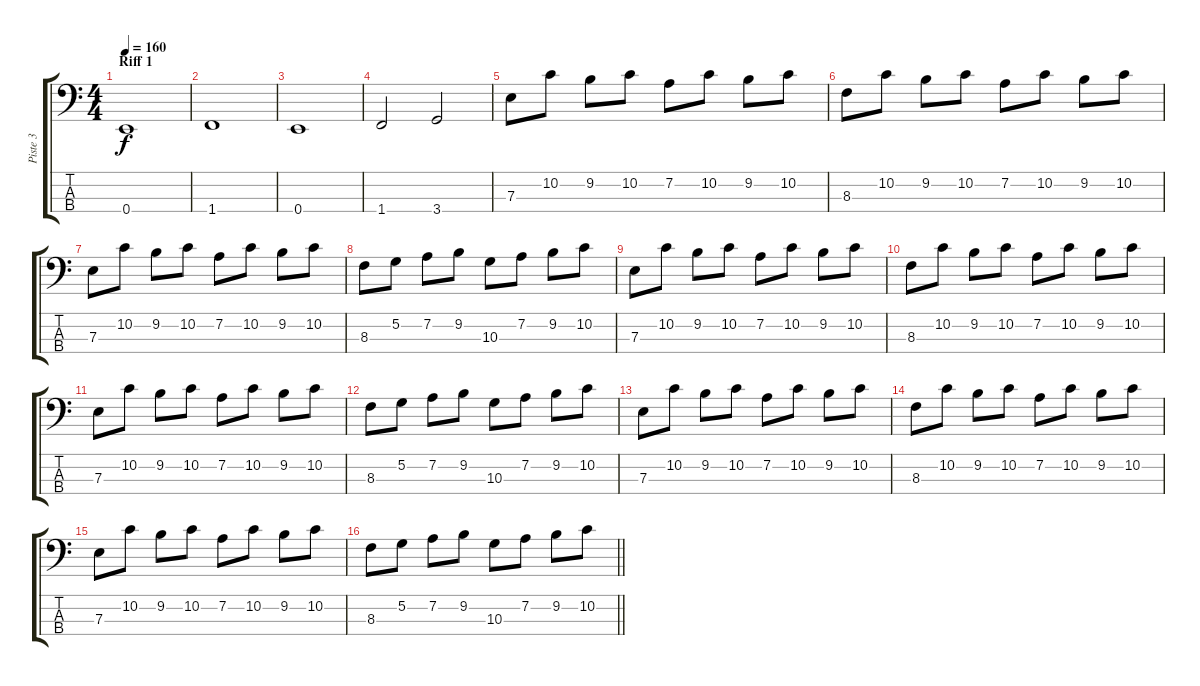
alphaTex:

\track ("Piste 3" "Piste 3") {instrument electricbassfinger}
\staff {score tabs}
\tuning (G2 D2 A1 E1) {hide}
\ts (4 4)
\section ("" "Riff 1")
\tempo 160
\clef f4
\ks c
0.4.1{dy f instrument electricbassfinger} |
1.4.1 |
0.4.1 |
1.4.2 3.4.2 |
7.3.8 10.2.8 9.2.8 10.2.8 7.2.8 10.2.8 9.2.8 10.2.8 |
8.3.8 10.2.8 9.2.8 10.2.8 7.2.8 10.2.8 9.2.8 10.2.8 |
7.3.8 10.2.8 9.2.8 10.2.8 7.2.8 10.2.8 9.2.8 10.2.8 |
8.3.8 5.2.8 7.2.8 9.2.8 10.3.8 7.2.8 9.2.8 10.2.8 |
7.3.8 10.2.8 9.2.8 10.2.8 7.2.8 10.2.8 9.2.8 10.2.8 |
8.3.8 10.2.8 9.2.8 10.2.8 7.2.8 10.2.8 9.2.8 10.2.8 |
7.3.8 10.2.8 9.2.8 10.2.8 7.2.8 10.2.8 9.2.8 10.2.8 |
8.3.8 5.2.8 7.2.8 9.2.8 10.3.8 7.2.8 9.2.8 10.2.8 |
7.3.8 10.2.8 9.2.8 10.2.8 7.2.8 10.2.8 9.2.8 10.2.8 |
8.3.8 10.2.8 9.2.8 10.2.8 7.2.8 10.2.8 9.2.8 10.2.8 |
7.3.8 10.2.8 9.2.8 10.2.8 7.2.8 10.2.8 9.2.8 10.2.8 |
\barLineRight lightlight
8.3.8 5.2.8 7.2.8 9.2.8 10.3.8 7.2.8 9.2.8 10.2.8
